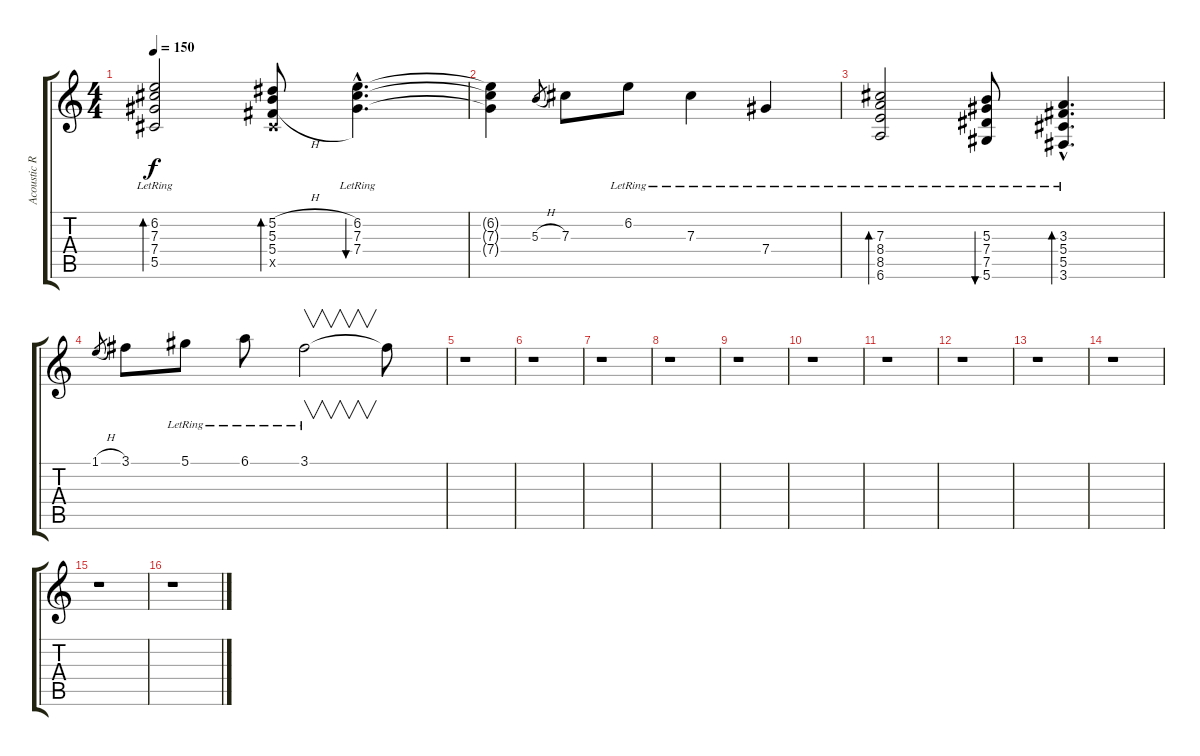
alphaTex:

\track ("Acoustic Rhytm" "Acoustic R") {instrument acousticguitarsteel}
\staff {score tabs}
\tuning (Eb4 Bb3 Gb3 Db3 Ab2 Eb2) {hide}
\ts (4 4)
\tempo 150
\clef g2
\ks c
(6.2{lr} 7.3{lr} 7.4{lr} 5.5{lr}).2{bd 60 dy f} (5.2{h} 5.3{h} 5.4{h} 5.5{x}).8{bd 60} (6.2{hac lr} 7.3{hac lr} 7.4{hac lr}).4{d bu 60} |
(6.2{t} 7.3{t} 7.4{t}).4 5.3{h}.8{gr} 7.3.8 6.2{lr}.8 7.3{lr}.4 7.4{lr}.4 |
(7.3{lr} 8.4{lr} 8.5{lr} 6.6{lr}).2{bd 60} (5.3{lr} 7.4{lr} 7.5{lr} 5.6{lr}).8{bu 60} (3.3{hac lr} 5.4{hac lr} 5.5{hac lr} 3.6{hac lr}).4{d bd 60} |
1.1{h}.8{gr} 3.1.8 5.1{lr}.8 6.1{lr}.8 3.1{lr}.2{v} 3.1{t}.8 |
r.1 |
r.1 |
r.1 |
r.1 |
r.1 |
r.1 |
r.1 |
r.1 |
r.1 |
r.1 |
r.1 |
r.1
